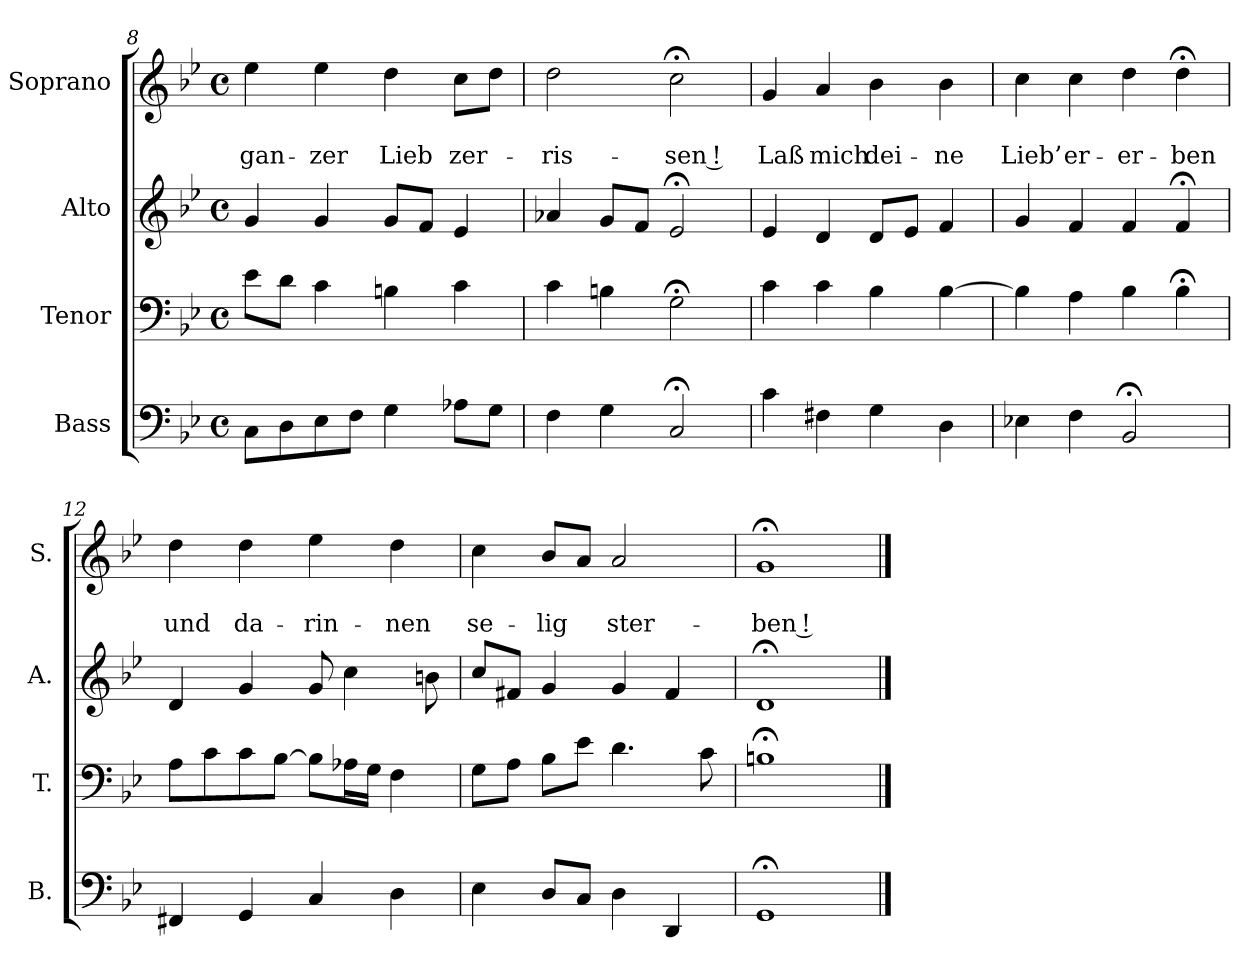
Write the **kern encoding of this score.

**kern	**kern	**kern	**kern	**text	**text
*part4	*part3	*part2	*part1	*part1	*part1
*staff4	*staff3	*staff2	*staff1	*staff1	*staff1
*I"Bass	*I"Tenor	*I"Alto	*I"Soprano	*	*
*I'B.	*I'T.	*I'A.	*I'S.	*	*
*clefF4	*clefF4	*clefG2	*clefG2	*	*
*k[b-e-]	*k[b-e-]	*k[b-e-]	*k[b-e-]	*	*
*g:	*g:	*g:	*g:	*	*
*M4/4	*M4/4	*M4/4	*M4/4	*	*
*met(c)	*met(c)	*met(c)	*met(c)	*	*
=8	=8	=8	=8	=8	=8
8C\L	8e-\L	4g/	4ee-\	.	gan-
8D\	8d\J	.	.	.	.
8E-\	4c\	4g/	4ee-\	.	-zer
8F\J	.	.	.	.	.
4G\	4Bn\	8g/L	4dd\	.	Lieb
.	.	8f/J	.	.	.
8A-X\L	4c\	4e-/	8cc\L	.	zer-
8G\J	.	.	8dd\J	.	.
=9	=9	=9	=9	=9	=9
4F\	4c\	4a-X/	2dd\	.	-ris-
4G\	4Bn\	8g/L	.	.	.
.	.	8f/J	.	.	.
2C;</	2G;<\	2e-;</	2cc;<\	.	-sen !
!!LO:PB:g=z
=10	=10	=10	=10	=10	=10
4c\	4c\	4e-/	4g/	.	Laß
4F#X\	4c\	4d/	4a/	.	mich
4G\	4B-\	8d/L	4b-\	.	dei-
.	.	8e-/J	.	.	.
4D\	[4B-\	4f/	4b-\	.	-ne
=11	=11	=11	=11	=11	=11
4E-X\	4B-\]	4g/	4cc\	.	Lieb’
4F\	4A\	4f/	4cc\	.	er-
2BB-;</	4B-\	4f/	4dd\	.	-er-
.	4B-;<\	4f;</	4dd;<\	.	-ben
=12	=12	=12	=12	=12	=12
4FF#X/	8A\L	4d/	4dd\	.	und
.	8c\	.	.	.	.
4GG/	8c\	4g/	4dd\	.	da-
.	[8B-\J	.	.	.	.
4C/	8B-\L]	8g/	4ee-\	.	-rin-
.	16A-X\L	4cc\	.	.	.
.	16G\JJ	.	.	.	.
4D\	4F\	.	4dd\	.	-nen
.	.	8bn\	.	.	.
=13	=13	=13	=13	=13	=13
4E-\	8G\L	8cc/L	4cc\	.	se-
.	8A\J	8f#X/J	.	.	.
8D/L	8B-\L	4g/	8b-/L	.	-lig
8C/J	8e-\J	.	8a/J	.	.
4D\	4.d\	4g/	2a/	.	ster-
4DD/	.	4f#/	.	.	.
.	8c\	.	.	.	.
=14	=14	=14	=14	=14	=14
1GG;<	1Bn;<	1d;<	1g;<	.	-ben !
==	==	==	==	==	==
*-	*-	*-	*-	*-	*-
